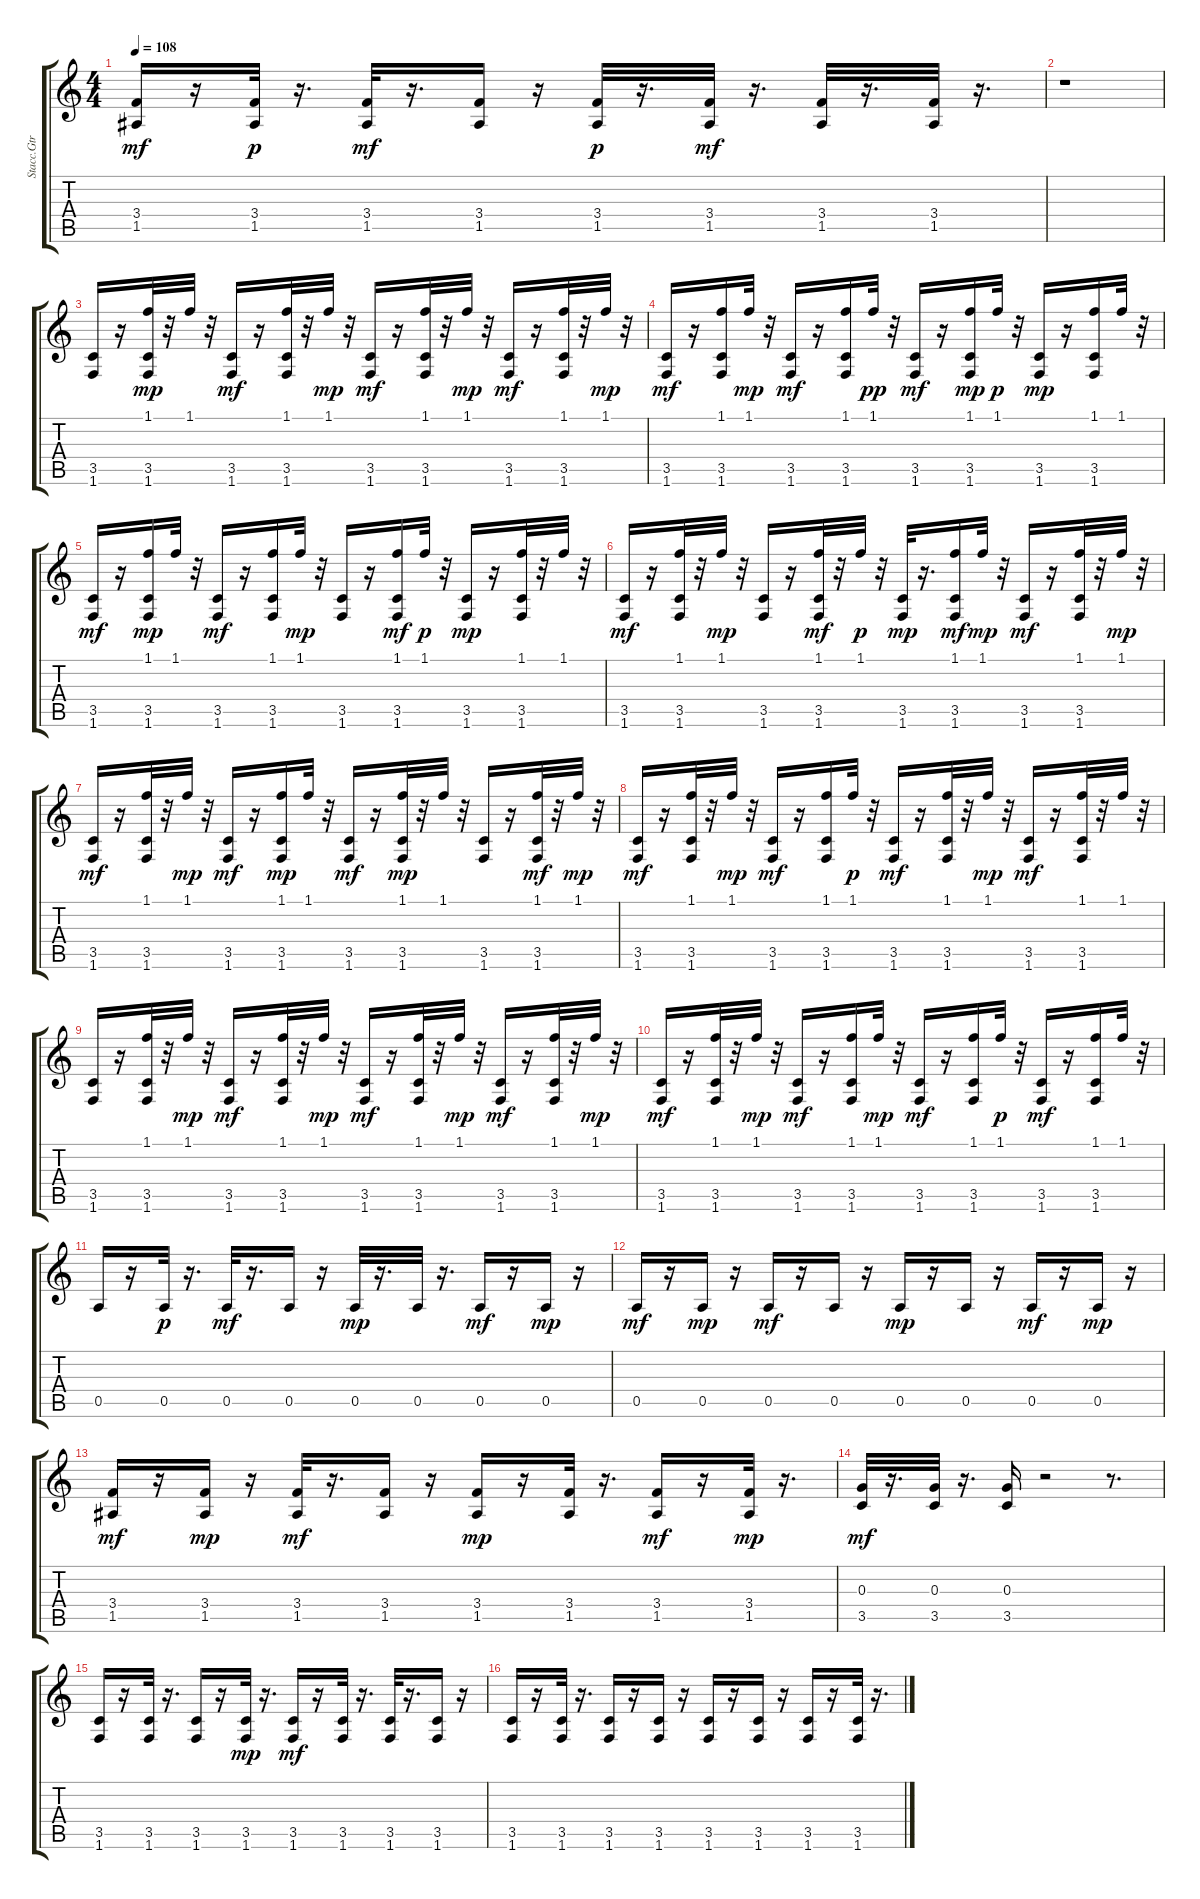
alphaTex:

\track ("Stacc.Gtr           " "Stacc.Gtr ") {instrument acousticguitarnylon}
\staff {score tabs}
\tuning (E4 B3 G3 D3 A2 E2) {hide}
\ts (4 4)
\tempo 108
\clef g2
\ks c
(3.4 1.5).16{dy mf} r.16 (3.4 1.5).32{dy p} r.16{d} (3.4 1.5).32{dy mf} r.16{d} (3.4 1.5).16 r.16 (3.4 1.5).32{dy p} r.16{d} (3.4 1.5).32{dy mf} r.16{d} (3.4 1.5).32 r.16{d} (3.4 1.5).32 r.16{d} |
r.1 |
(3.5 1.6).16 r.16 (1.1 3.5 1.6).32{dy mp} r.32 1.1.32 r.32 (3.5 1.6).16{dy mf} r.16 (1.1 3.5 1.6).32 r.32 1.1.32{dy mp} r.32 (3.5 1.6).16{dy mf} r.16 (1.1 3.5 1.6).32 r.32 1.1.32{dy mp} r.32 (3.5 1.6).16{dy mf} r.16 (1.1 3.5 1.6).32 r.32 1.1.32{dy mp} r.32 |
(3.5 1.6).16{dy mf} r.16 (1.1 3.5 1.6).16 1.1.32{dy mp} r.32 (3.5 1.6).16{dy mf} r.16 (1.1 3.5 1.6).16 1.1.32{dy pp} r.32 (3.5 1.6).16{dy mf} r.16 (1.1 3.5 1.6).16{dy mp} 1.1.32{dy p} r.32 (3.5 1.6).16{dy mp} r.16 (1.1 3.5 1.6).16 1.1.32 r.32 |
(3.5 1.6).16{dy mf} r.16 (1.1 3.5 1.6).16{dy mp} 1.1.32 r.32 (3.5 1.6).16{dy mf} r.16 (1.1 3.5 1.6).16 1.1.32{dy mp} r.32 (3.5 1.6).16 r.16 (1.1 3.5 1.6).16{dy mf} 1.1.32{dy p} r.32 (3.5 1.6).16{dy mp} r.16 (1.1 3.5 1.6).32 r.32 1.1.32 r.32 |
(3.5 1.6).16{dy mf} r.16 (1.1 3.5 1.6).32 r.32 1.1.32{dy mp} r.32 (3.5 1.6).16 r.16 (1.1 3.5 1.6).32{dy mf} r.32 1.1.32{dy p} r.32 (3.5 1.6).32{dy mp} r.16{d} (1.1 3.5 1.6).16{dy mf} 1.1.32{dy mp} r.32 (3.5 1.6).16{dy mf} r.16 (1.1 3.5 1.6).32 r.32 1.1.32{dy mp} r.32 |
(3.5 1.6).16{dy mf} r.16 (1.1 3.5 1.6).32 r.32 1.1.32{dy mp} r.32 (3.5 1.6).16{dy mf} r.16 (1.1 3.5 1.6).16{dy mp} 1.1.32 r.32 (3.5 1.6).16{dy mf} r.16 (1.1 3.5 1.6).32{dy mp} r.32 1.1.32 r.32 (3.5 1.6).16 r.16 (1.1 3.5 1.6).32{dy mf} r.32 1.1.32{dy mp} r.32 |
(3.5 1.6).16{dy mf} r.16 (1.1 3.5 1.6).32 r.32 1.1.32{dy mp} r.32 (3.5 1.6).16{dy mf} r.16 (1.1 3.5 1.6).16 1.1.32{dy p} r.32 (3.5 1.6).16{dy mf} r.16 (1.1 3.5 1.6).32 r.32 1.1.32{dy mp} r.32 (3.5 1.6).16{dy mf} r.16 (1.1 3.5 1.6).32 r.32 1.1.32 r.32 |
(3.5 1.6).16 r.16 (1.1 3.5 1.6).32 r.32 1.1.32{dy mp} r.32 (3.5 1.6).16{dy mf} r.16 (1.1 3.5 1.6).32 r.32 1.1.32{dy mp} r.32 (3.5 1.6).16{dy mf} r.16 (1.1 3.5 1.6).32 r.32 1.1.32{dy mp} r.32 (3.5 1.6).16{dy mf} r.16 (1.1 3.5 1.6).32 r.32 1.1.32{dy mp} r.32 |
(3.5 1.6).16{dy mf} r.16 (1.1 3.5 1.6).32 r.32 1.1.32{dy mp} r.32 (3.5 1.6).16{dy mf} r.16 (1.1 3.5 1.6).16 1.1.32{dy mp} r.32 (3.5 1.6).16{dy mf} r.16 (1.1 3.5 1.6).16 1.1.32{dy p} r.32 (3.5 1.6).16{dy mf} r.16 (1.1 3.5 1.6).16 1.1.32 r.32 |
0.5.16 r.16 0.5.32{dy p} r.16{d} 0.5.32{dy mf} r.16{d} 0.5.16 r.16 0.5.32{dy mp} r.16{d} 0.5.32 r.16{d} 0.5.16{dy mf} r.16 0.5.16{dy mp} r.16 |
0.5.16{dy mf} r.16 0.5.16{dy mp} r.16 0.5.16{dy mf} r.16 0.5.16 r.16 0.5.16{dy mp} r.16 0.5.16 r.16 0.5.16{dy mf} r.16 0.5.16{dy mp} r.16 |
(3.4 1.5).16{dy mf} r.16 (3.4 1.5).16{dy mp} r.16 (3.4 1.5).32{dy mf} r.16{d} (3.4 1.5).16 r.16 (3.4 1.5).16{dy mp} r.16 (3.4 1.5).32 r.16{d} (3.4 1.5).16{dy mf} r.16 (3.4 1.5).32{dy mp} r.16{d} |
(0.3 3.5).32{dy mf} r.16{d} (0.3 3.5).32 r.16{d} (0.3 3.5).16 r.2 r.8{d} |
(3.5 1.6).16 r.16 (3.5 1.6).32 r.16{d} (3.5 1.6).16 r.16 (3.5 1.6).32{dy mp} r.16{d} (3.5 1.6).16{dy mf} r.16 (3.5 1.6).32 r.16{d} (3.5 1.6).32 r.16{d} (3.5 1.6).16 r.16 |
(3.5 1.6).16 r.16 (3.5 1.6).32 r.16{d} (3.5 1.6).16 r.16 (3.5 1.6).16 r.16 (3.5 1.6).16 r.16 (3.5 1.6).16 r.16 (3.5 1.6).16 r.16 (3.5 1.6).32 r.16{d}
